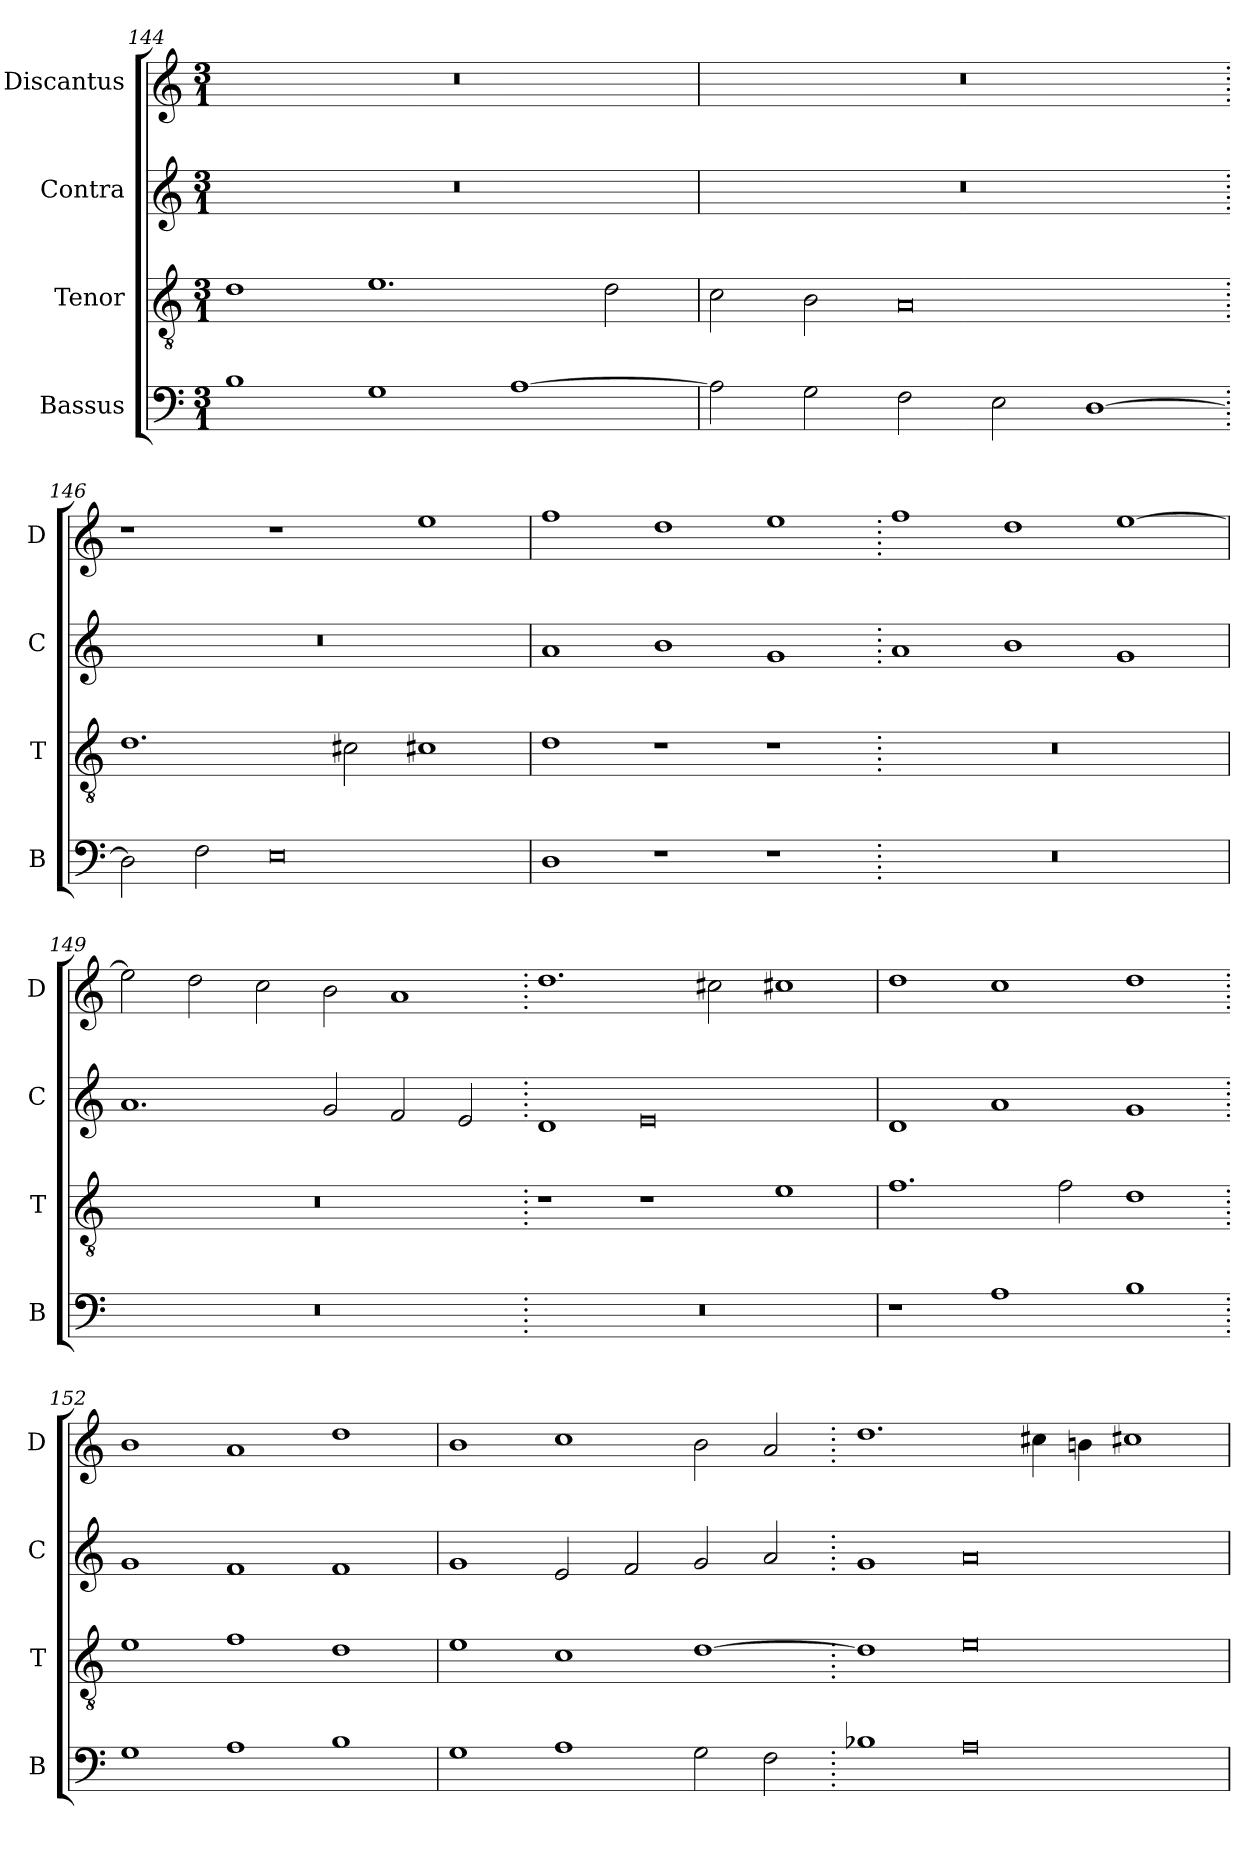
**kern	**kern	**kern	**kern
*part4	*part3	*part2	*part1
*staff4	*staff3	*staff2	*staff1
*I"Bassus	*I"Tenor	*I"Contra	*I"Discantus
*I'B	*I'T	*I'C	*I'D
*clefF4	*clefGv2	*clefG2	*clefG2
*k[]	*k[]	*k[]	*k[]
*M3/1	*M3/1	*M3/1	*M3/1
=144	=144	=144	=144
1B	1d	0.r	0.r
1G	1.e	.	.
[1A	.	.	.
.	2d\	.	.
=145	=145	=145	=145
2A\]	2c\	0.r	0.r
2G\	2B\	.	.
2F\	0A	.	.
2E\	.	.	.
[1D	.	.	.
=146.	=146.	=146.	=146.
2D\]	1.d	0.r	1r
2F\	.	.	.
0E	.	.	1r
.	2c#X\	.	.
.	1c#X	.	1ee
=147	=147	=147	=147
1D	1d	1a	1ff
1r	1r	1b	1dd
1r	1r	1g	1ee
=148.	=148.	=148.	=148.
0.r	0.r	1a	1ff
.	.	1b	1dd
.	.	1g	[1ee
=149	=149	=149	=149
0.r	0.r	1.a	2ee\]
.	.	.	2dd\
.	.	.	2cc\
.	.	2g/	2b\
.	.	2f/	1a
.	.	2e/	.
=150.	=150.	=150.	=150.
0.r	1r	1d	1.dd
.	1r	0e	.
.	.	.	2cc#X\
.	1e	.	1cc#X
=151	=151	=151	=151
1r	1.f	1d	1dd
1A	.	1a	1cc
.	2f\	.	.
1B	1d	1g	1dd
=152.	=152.	=152.	=152.
1G	1e	1g	1b
1A	1f	1f	1a
1B	1d	1f	1dd
=153	=153	=153	=153
1G	1e	1g	1b
1A	1c	2e/	1cc
.	.	2f/	.
2G\	[1d	2g/	2b\
2F\	.	2a/	2a/
=154.	=154.	=154.	=154.
1B-X	1d]	1g	1.dd
0A	0e	0a	.
.	.	.	4cc#X\
.	.	.	4bn\
.	.	.	1cc#X
=	=	=	=
*-	*-	*-	*-
